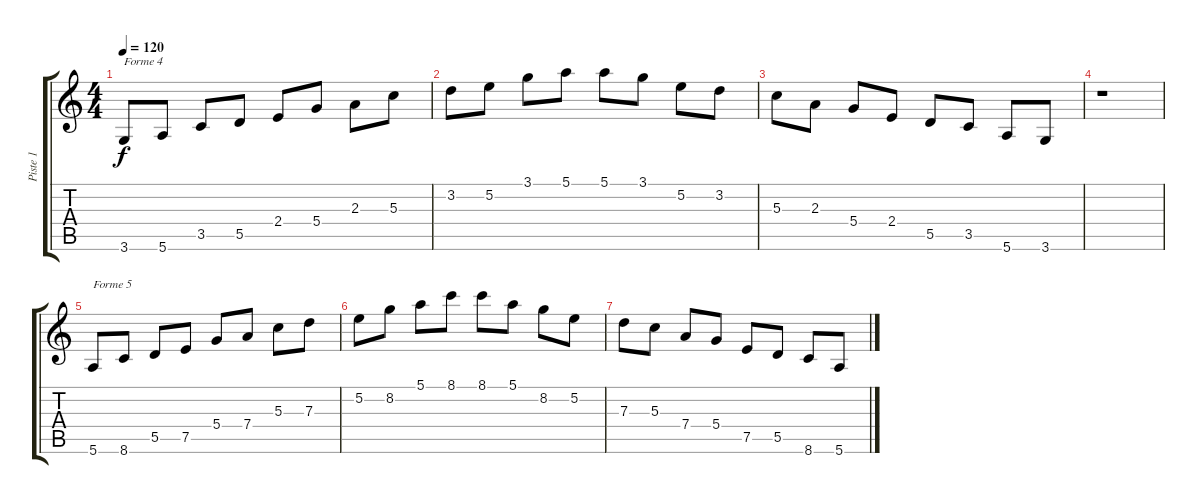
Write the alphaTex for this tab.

\track ("Piste 1" "Piste 1") {instrument acousticguitarsteel}
\staff {score tabs}
\tuning (E4 B3 G3 D3 A2 E2) {hide}
\ts (4 4)
\tempo 120
\clef g2
\ks c
3.6.8{txt "Forme 4" dy f} 5.6.8 3.5.8 5.5.8 2.4.8 5.4.8 2.3.8 5.3.8 |
3.2.8 5.2.8 3.1.8 5.1.8 5.1.8 3.1.8 5.2.8 3.2.8 |
5.3.8 2.3.8 5.4.8 2.4.8 5.5.8 3.5.8 5.6.8 3.6.8 |
r.1 |
5.6.8{txt "Forme 5"} 8.6.8 5.5.8 7.5.8 5.4.8 7.4.8 5.3.8 7.3.8 |
5.2.8 8.2.8 5.1.8 8.1.8 8.1.8 5.1.8 8.2.8 5.2.8 |
7.3.8 5.3.8 7.4.8 5.4.8 7.5.8 5.5.8 8.6.8 5.6.8
